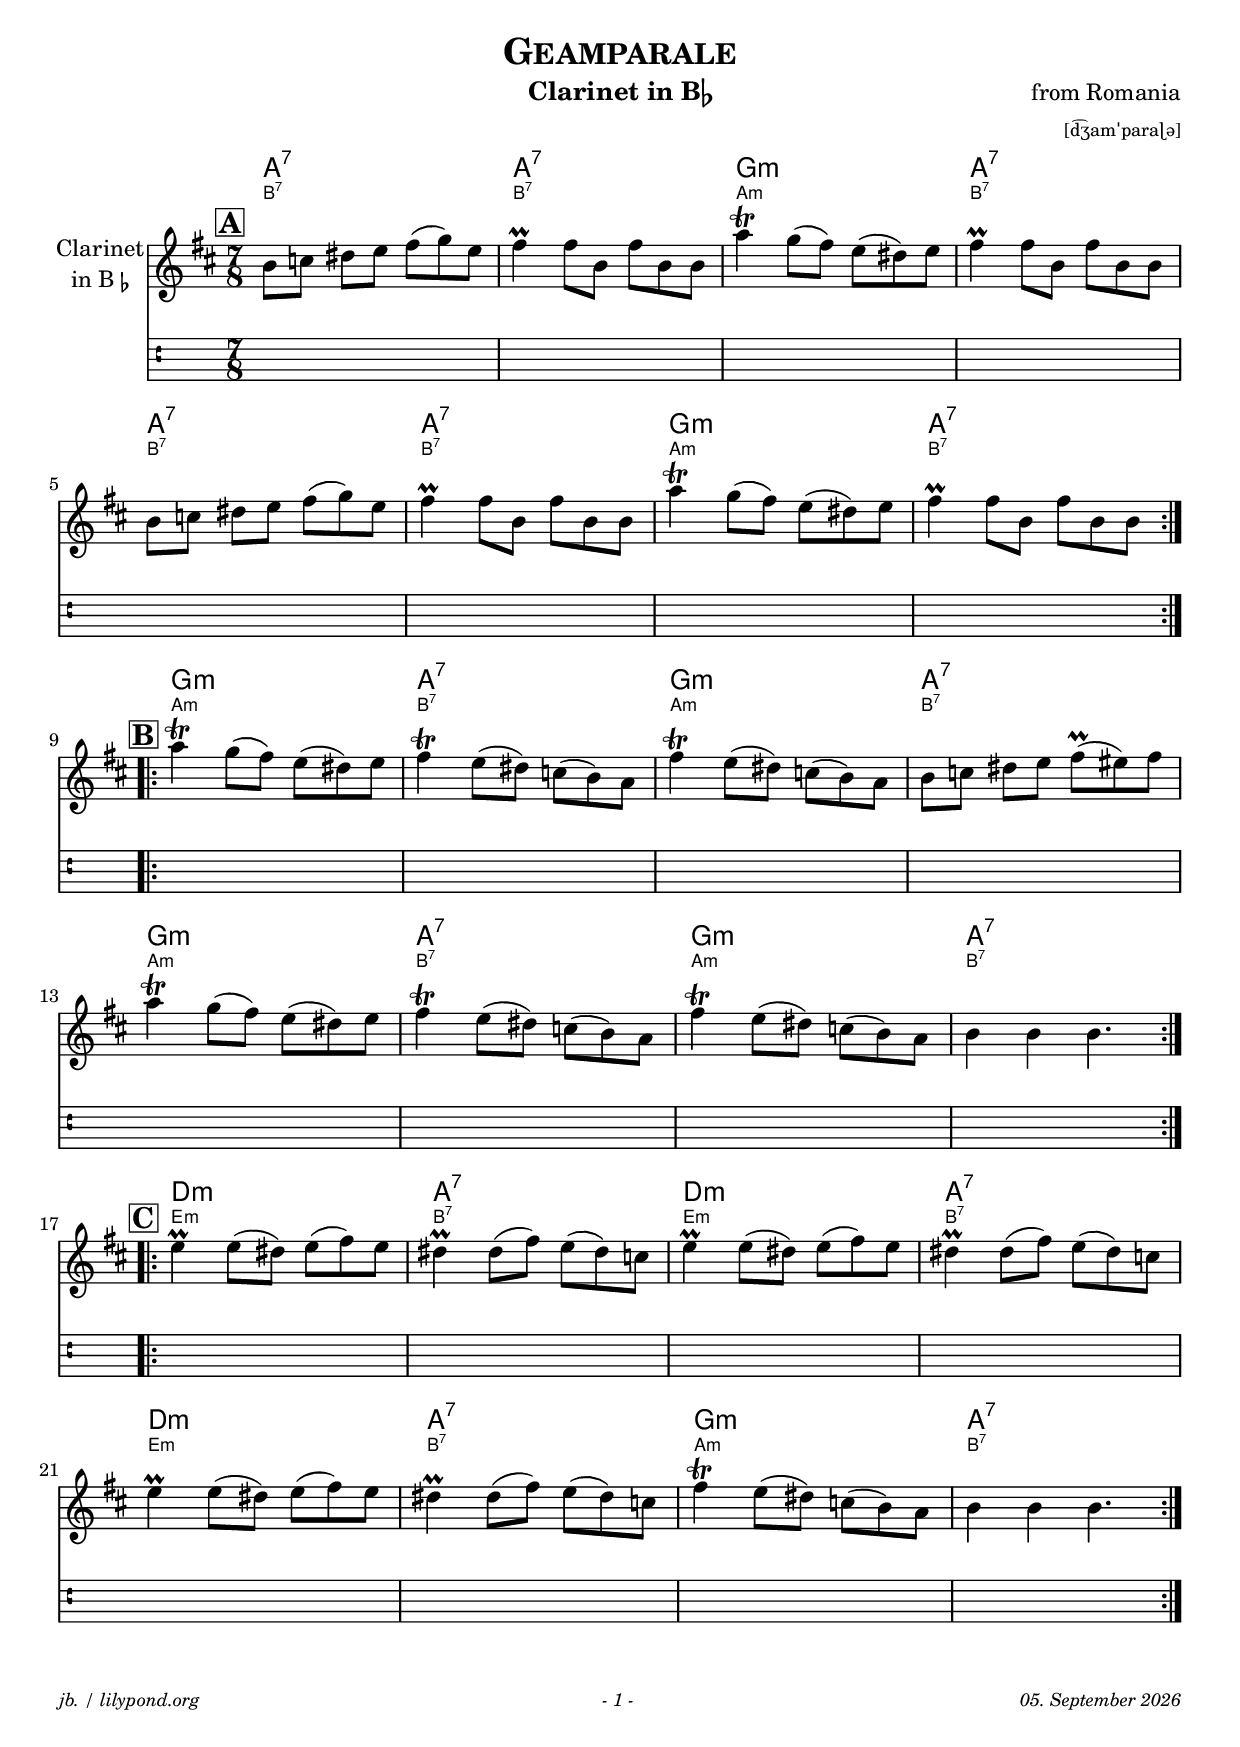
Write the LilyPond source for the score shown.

% tepmlate for a three parts Staff with lyrices and a repeat in it
\version "2.20.0"
\include "../_common/makros.ily"

\version "2.20.0"

piecename_footerline = "Geamparale"

version_date = "03.2023"

\header {
  title = \markup \caps  {"Geamparale"}
  composer = "from Romania"
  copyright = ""
  arranger = \markup  \fontsize #-2 {"[d͡ʒamˈparaɭə]"}
}

\include "../_common/footers.ily"
\footer_common_with_pagenum 

\header { instrument = \markup \concat {"Clarinet in B" \flat }}

\paper {
  system-system-spacing.padding = #2.5 % spacer between the staff group
  %system-system-spacing.basic-distance = #10
  ragged-last-bottom = ##t
  bottom-margin = 7
}
\version "2.20.0"

\include "../_common/makros.ily"

global = {
    \time 7/8
    \clef treble
    % use 2 2 3 schema for bars
    \set Timing.baseMoment = #(ly:make-moment 1/8)
    \set Timing.beatStructure = 2,2,3
}

% part A : four bars that repeat
aa =  \fixed c'' { 
  a,8 bes, cis d e (f) d | e4\prall  e8 a, e a, a, | g4\trill f8 (e) d (cis) d | e4\prall e8 a, e a, a, }

aaa = { \aa \break 
        \aa }

% part B : three bars same, last different
bb = {
  g4\trill f8 (e) d (cis) d | e4\trill d8(cis) bes,(a,) g, | e4\trill d8(cis) bes,(a,) g, }

bbb = \fixed c''{ 
  \bb | a,8 bes, cis d e\prall (dis) e | 
  \bb | a,4 4 4.}

% part C : two bars same, last different
cc = { 
  d4\prall d8(cis) d(e) d | cis4\prall cis8(e) d(cis) bes,  }

ccc = \fixed c'' { 
  \cc | d4\prall d8(cis) d(e) d | cis4\prall cis8(e) d(cis) bes, | 
  \cc | e4\trill d8 (cis) bes,8 (a,) g,| a,4 4 4. | }

dm = \chordmode { d2:m s4. }
gm = \chordmode { g2:m s4. }
aspt = \chordmode { a2:7 s4. }


voice_part_a =  { 
   \key a \minor
   \mark \box_a
   \repeat volta 2 { \aaa }
   \break
}

chords_part_a =  \chordmode { 
   \repeat volta 2 { \aspt \aspt \gm \aspt \aspt \aspt \gm \aspt }
}


voice_part_b = { 
   \mark \box_b
   \repeat volta 2 { \bbb }
   \break
}

chords_part_b =  \chordmode { 
   \repeat volta 2 { \gm \aspt \gm \aspt \gm \aspt \gm \aspt    }
}


voice_part_c = { 
   \mark \box_c
   \repeat volta 2 { \ccc }
   \break
}

chords_part_c =  \chordmode { 
   \repeat volta 2 { \dm \aspt \dm \aspt \dm \aspt \gm \aspt }
}


t={ s2 s4.} % empty bar


\markup \vspace #0 % space between header and score


\score 
{
  <<
  \new ChordNames {
      \chords_part_a   
      \chords_part_b   
      \chords_part_c  
    }
  \new ChordNames \transpose d e {
    \override ChordName.font-size = #-2
      \chords_part_a   
      \chords_part_b   
      \chords_part_c  
    }

  \new Staff \with { instrumentName = \markup { \center-column { "Clarinet"\line { "in B" \tiny \flat } } } midiInstrument = "Clarinet"}
    { \global 
      \transpose d e {
          \voice_part_a
          \voice_part_b
          \voice_part_c
      }
    }
  \new Staff % empty
    { \clef "vaticana-do2"
     \repeat volta 2 {\t \t \t \t \t \t \t \t }
     \repeat volta 2 {\t \t \t \t \t \t \t \t }
     \repeat volta 2 {\t \t \t \t \t \t \t \t }
    }


  >>


  \layout { }
  %\midi { \tempo 4=120 }
}

